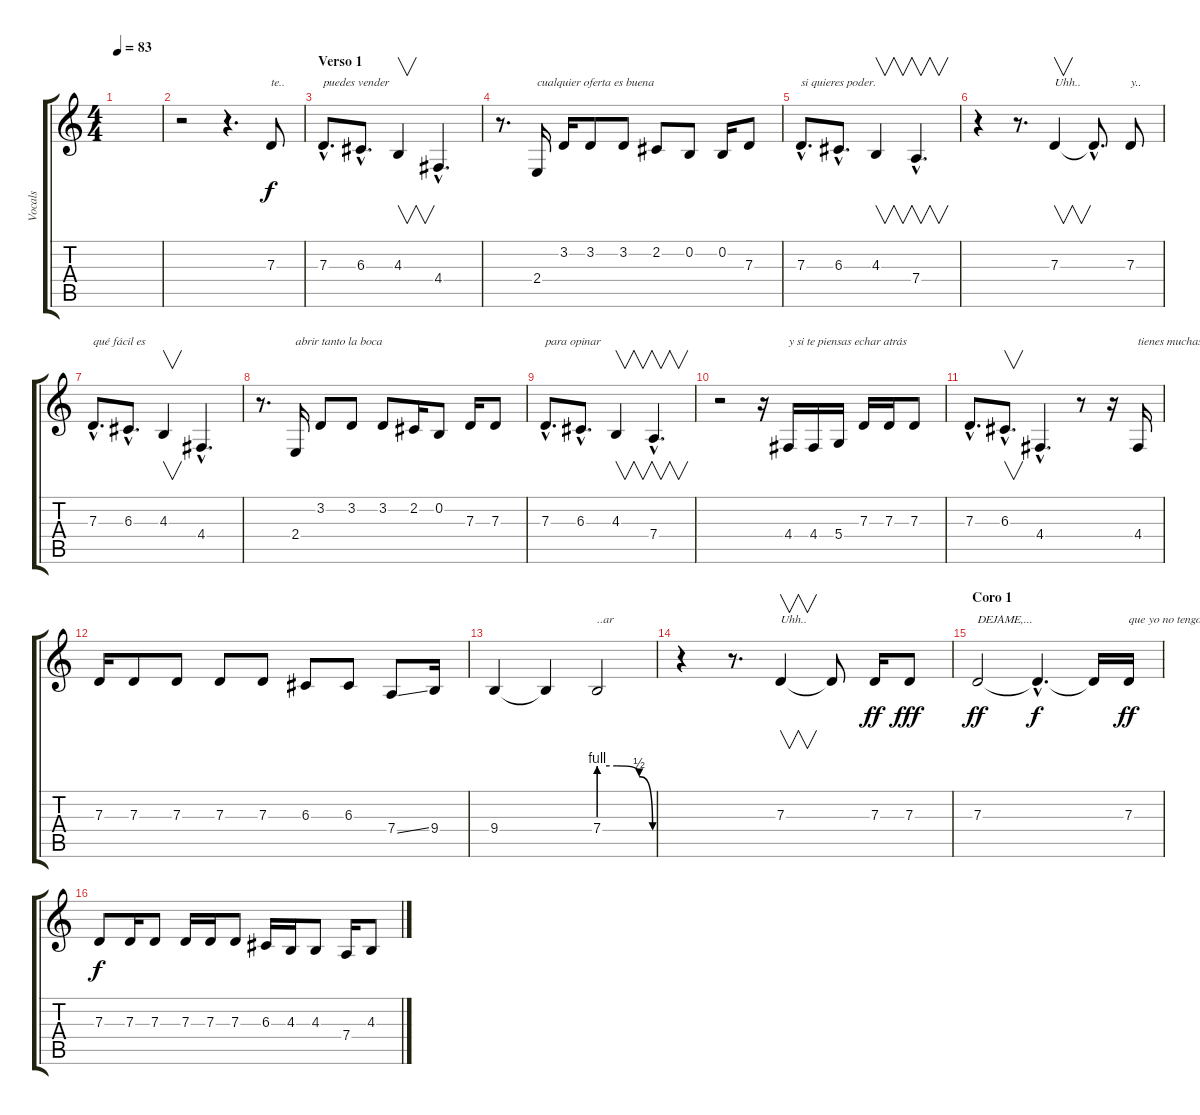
\track ("Vocals" "Vocals") {instrument lead6voice}
\staff {score tabs}
\tuning (E4 B3 G3 D3 A2 E2) {hide}
\ts (4 4)
\tempo 83
\clef g2
\ks c
|
r.2 r.4{d} 7.3.8{txt "te.."} |
\section ("" "Verso 1")
7.3{hac}.8{d txt "puedes vender"} 6.3{hac}.8{d} 4.3.4{v} 4.4{hac}.4{d} |
r.8{d} 2.4.16{txt "cualquier oferta es buena"} 3.2.16 3.2.8 3.2.8 2.2.8 0.2.8 0.2.16 7.3.8 |
7.3{hac}.8{d txt "si quieres poder."} 6.3{hac}.8{d} 4.3.4{v} 7.4{hac}.4{v d} |
r.4 r.8{d} 7.3.4{v txt "Uhh.."} 7.3{hac t}.8{d} 7.3.8{txt "y.."} |
7.3{hac}.8{d txt "qué fácil es"} 6.3{hac}.8{d} 4.3.4{v} 4.4{hac}.4{d} |
r.8{d} 2.4.16{txt "abrir tanto la boca"} 3.2.8 3.2.8 3.2.8 2.2.16 0.2.8 7.3.16 7.3.8 |
7.3{hac}.8{d txt "para opinar"} 6.3{hac}.8{d} 4.3.4{v} 7.4{hac}.4{v d} |
r.2 r.16 4.4.16{txt "y si te piensas echar atrás"} 4.4.16 5.4.16 7.3.16 7.3.16 7.3.8 |
7.3{hac}.8{d} 6.3{hac}.8{v d} 4.4{hac}.4{d} r.8 r.16 4.4.16{txt "tienes muchas huellas que borraaaaaaaaar.... "} |
7.3.16 7.3.8 7.3.8 7.3.8 7.3.8 6.3.8 6.3.8 7.4{ss}.8 9.4.16 |
9.4.4 9.4{t}.4 7.4{be (custom 0 4 20 4 45 2 60 0)}.2{txt "..ar"} |
r.4 r.8{d} 7.3.4{v txt "Uhh.."} 7.3{t}.8 7.3.16{dy ff} 7.3.8{dy fff} |
\section ("" "Coro 1")
7.3.2{txt "DEJAME,..." dy ff volume 16} 7.3{hac t}.4{d dy f} 7.3{t}.16 7.3.16{txt "que yo no tengo la culpa de verte caer," dy ff} |
7.3.8{dy f} 7.3.16 7.3.8 7.3.16 7.3.16 7.3.8 6.3.16 4.3.16 4.3.8 7.4.16 4.3.8
